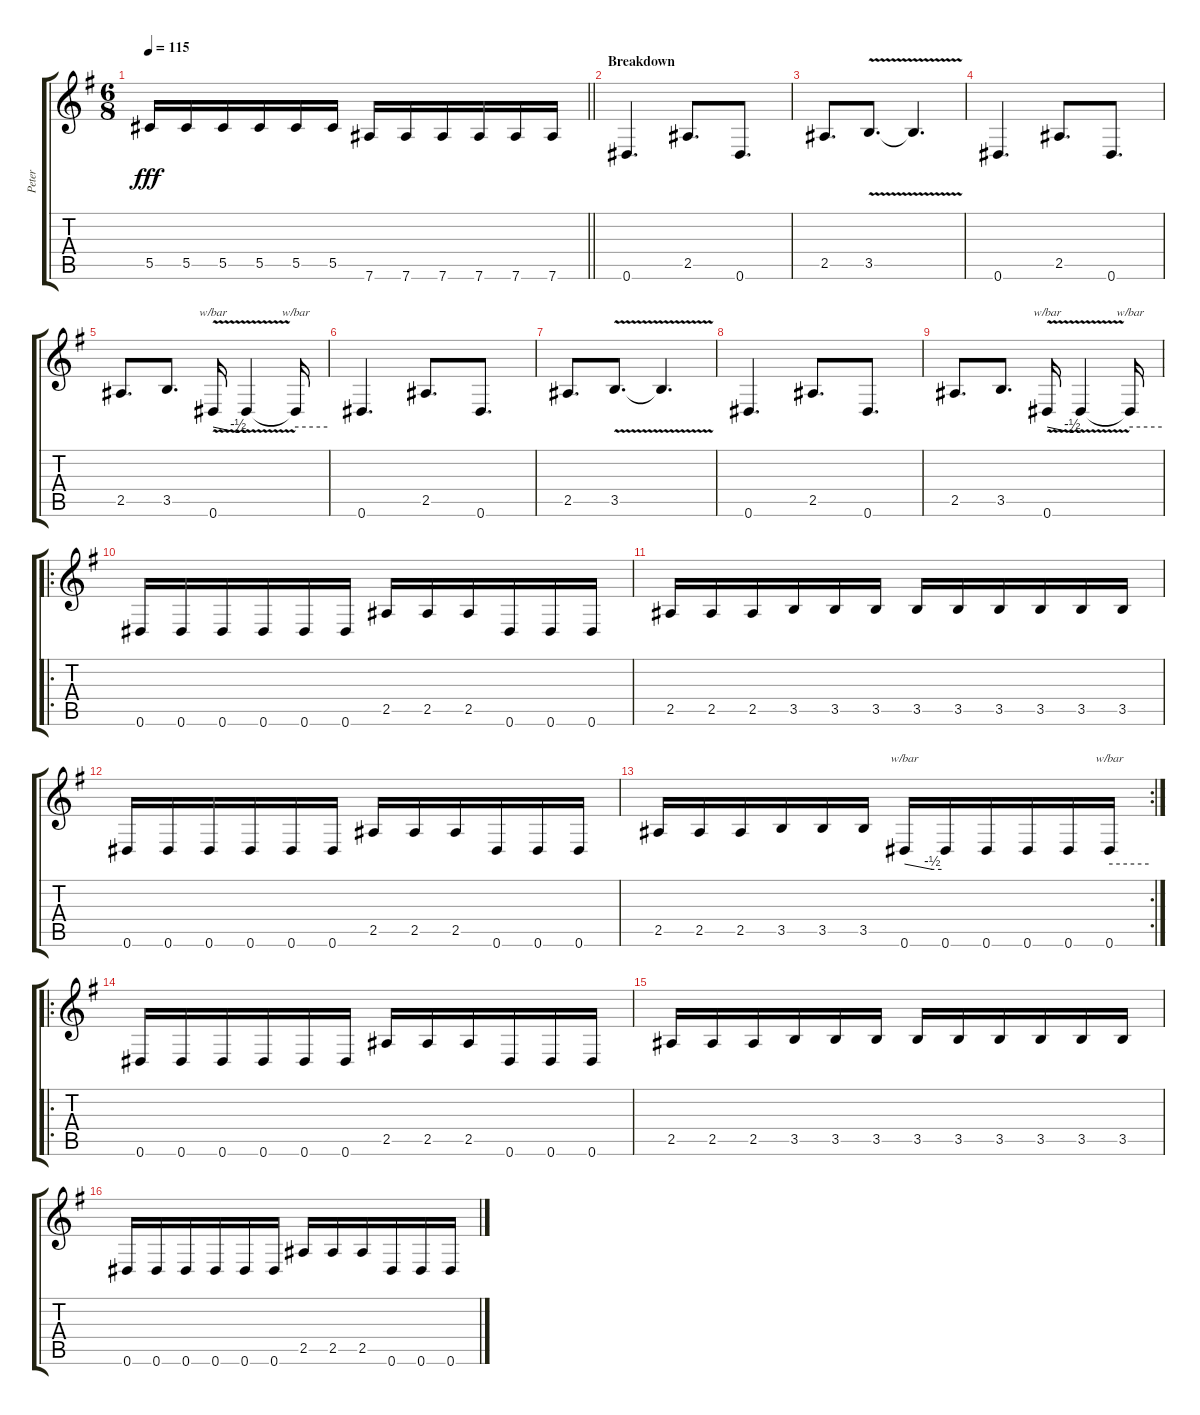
\track ("Peter" "Peter") {instrument distortionguitar}
\staff {score tabs}
\tuning (Eb4 Bb3 Gb3 Db3 Ab2 Eb2) {hide}
\ts (6 8)
\tempo 115
\clef g2
\barLineRight lightlight
\ks g
5.5.16{dy fff} 5.5.16 5.5.16 5.5.16 5.5.16 5.5.16 7.6.16 7.6.16 7.6.16 7.6.16 7.6.16 7.6.16 |
\section ("" "Breakdown")
0.6.4{d} 2.5.8{d} 0.6.8{d} |
2.5.8{d} 3.5{v}.8{d} 3.5{t}.4{d} |
0.6.4{d} 2.5.8{d} 0.6.8{d} |
2.5.8{d} 3.5.8{d} 0.6{v}.16{tbe (custom default 0 0 45 -2 60 -2)} 0.6{t}.4 0.6{t}.16{tbe (hold default 0 0 60 0)} |
0.6.4{d} 2.5.8{d} 0.6.8{d} |
2.5.8{d} 3.5{v}.8{d} 3.5{t}.4{d} |
0.6.4{d} 2.5.8{d} 0.6.8{d} |
2.5.8{d} 3.5.8{d} 0.6{v}.16{tbe (custom default 0 0 45 -2 60 -2)} 0.6{t}.4 0.6{t}.16{tbe (hold default 0 0 60 0)} |
\ro
0.6.16 0.6.16 0.6.16 0.6.16 0.6.16 0.6.16 2.5.16 2.5.16 2.5.16 0.6.16 0.6.16 0.6.16 |
2.5.16 2.5.16 2.5.16 3.5.16 3.5.16 3.5.16 3.5.16 3.5.16 3.5.16 3.5.16 3.5.16 3.5.16 |
0.6.16 0.6.16 0.6.16 0.6.16 0.6.16 0.6.16 2.5.16 2.5.16 2.5.16 0.6.16 0.6.16 0.6.16 |
\rc 2
2.5.16 2.5.16 2.5.16 3.5.16 3.5.16 3.5.16 0.6.16{tbe (custom default 0 0 45 -2 60 -2)} 0.6.16 0.6.16 0.6.16 0.6.16 0.6.16{tbe (hold default 0 0 60 0)} |
\ro
0.6.16 0.6.16 0.6.16 0.6.16 0.6.16 0.6.16 2.5.16 2.5.16 2.5.16 0.6.16 0.6.16 0.6.16 |
2.5.16 2.5.16 2.5.16 3.5.16 3.5.16 3.5.16 3.5.16 3.5.16 3.5.16 3.5.16 3.5.16 3.5.16 |
0.6.16 0.6.16 0.6.16 0.6.16 0.6.16 0.6.16 2.5.16 2.5.16 2.5.16 0.6.16 0.6.16 0.6.16
